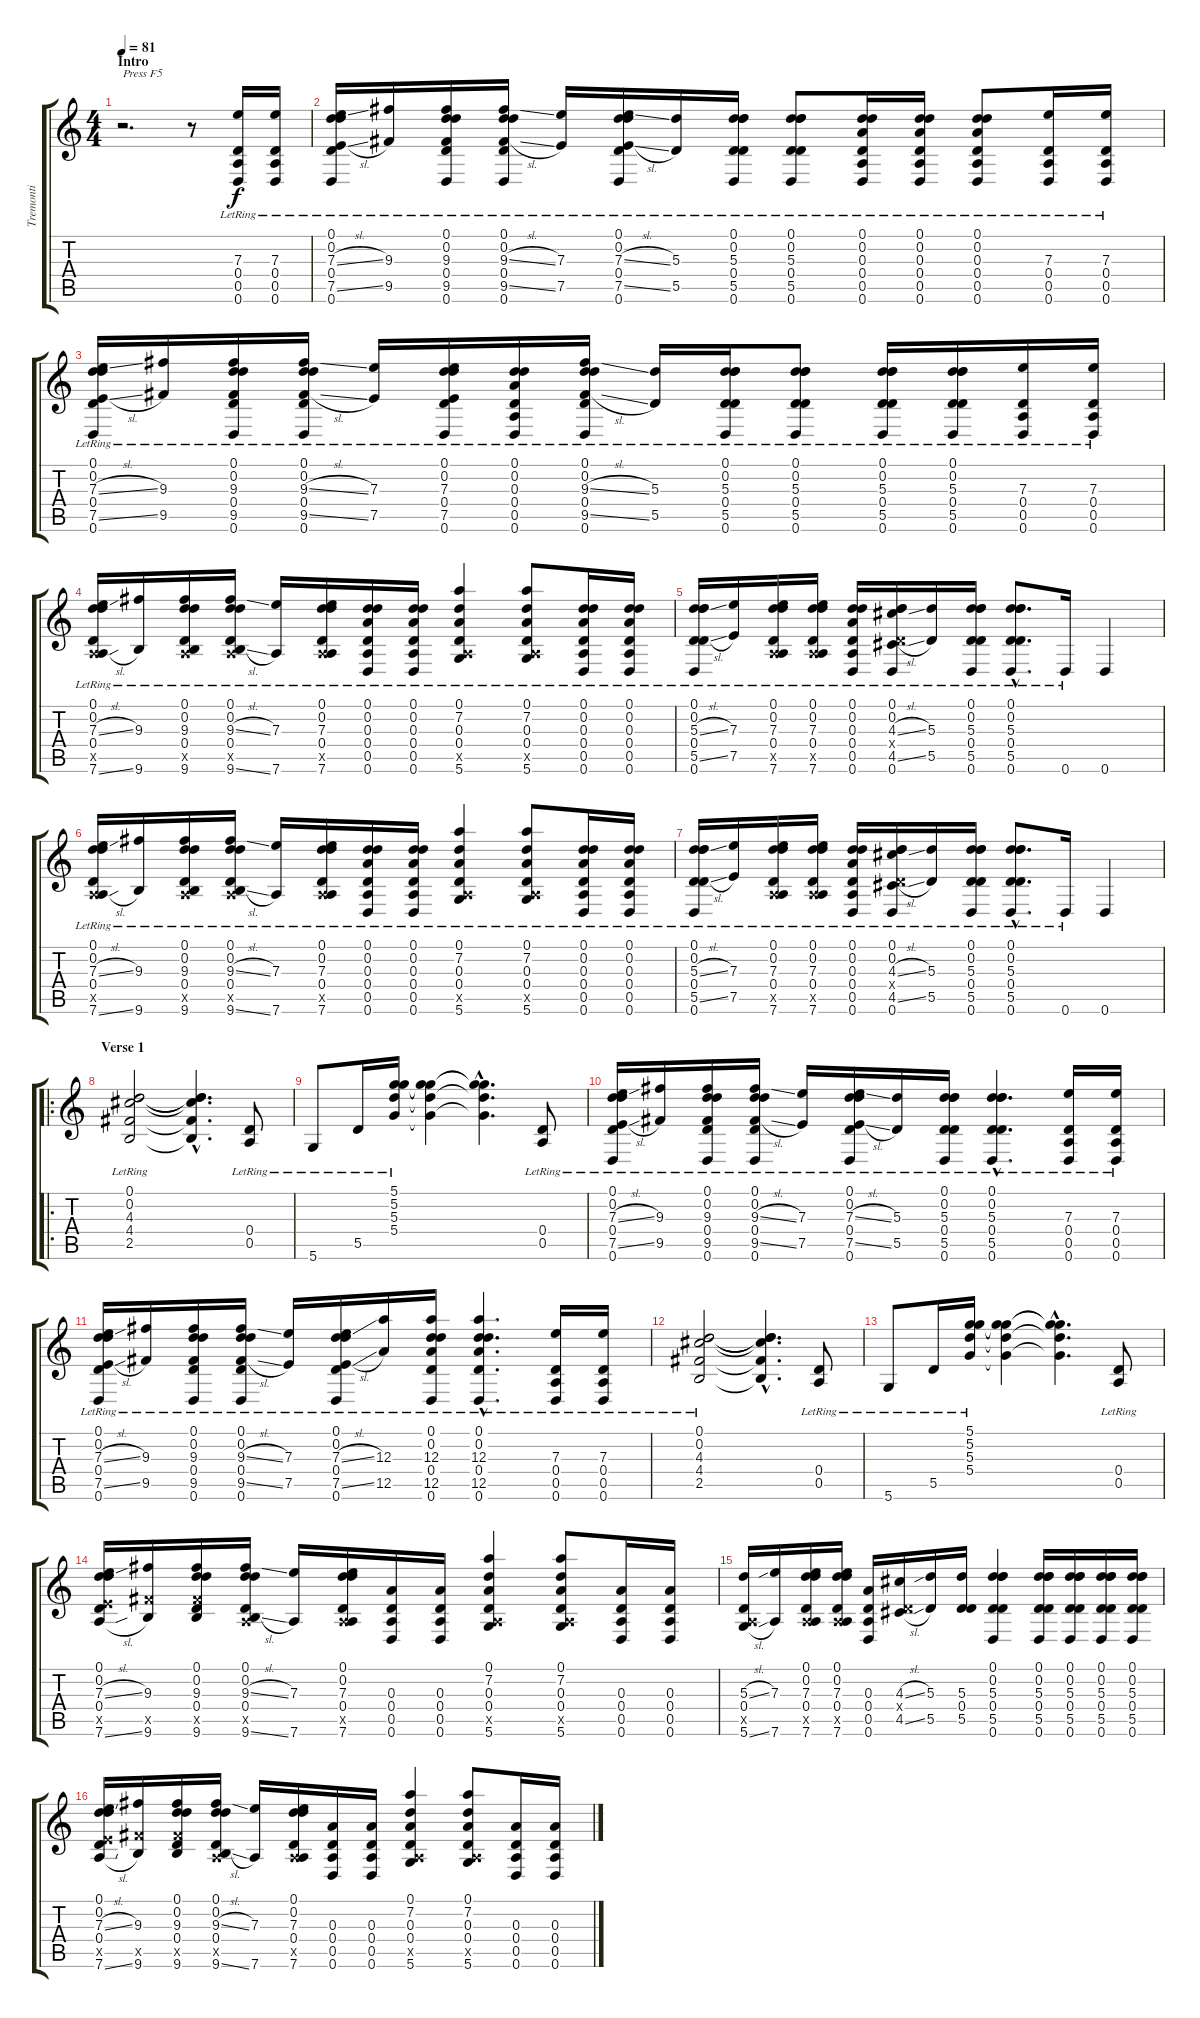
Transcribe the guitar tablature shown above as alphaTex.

\track ("Tremonti" "Tremonti") {instrument distortionguitar}
\staff {score tabs}
\tuning (D4 D4 A3 D3 A2 D2) {hide}
\ts (4 4)
\section ("" "Intro")
\tempo 81
\clef g2
\ks c
r.2{d txt "Press F5" dy f instrument distortionguitar} r.8 (7.3{lr} 0.4{lr} 0.5{lr} 0.6{lr}).16 (7.3{lr} 0.4{lr} 0.5{lr} 0.6{lr}).16 |
(0.1{lr} 0.2{lr} 7.3{sl} 0.4{lr} 7.5{sl} 0.6{lr}).16 (9.3{lr} 9.5{lr}).16 (0.1{lr} 0.2{lr} 9.3{lr} 0.4{lr} 9.5{lr} 0.6{lr}).16 (0.1{lr} 0.2{lr} 9.3{sl} 0.4{lr} 9.5{sl} 0.6{lr}).16 (7.3{lr} 7.5{lr}).16 (0.1{lr} 0.2{lr} 7.3{sl} 0.4{lr} 7.5{sl} 0.6{lr}).16 (5.3{lr} 5.5{lr}).16 (0.1{lr} 0.2{lr} 5.3{lr} 0.4{lr} 5.5{lr} 0.6{lr}).16 (0.1{lr} 0.2{lr} 5.3{lr} 0.4{lr} 5.5{lr} 0.6{lr}).8 (0.1{lr} 0.2{lr} 0.3{lr} 0.4{lr} 0.5{lr} 0.6{lr}).16 (0.1{lr} 0.2{lr} 0.3{lr} 0.4{lr} 0.5{lr} 0.6{lr}).16 (0.1{lr} 0.2{lr} 0.3{lr} 0.4{lr} 0.5{lr} 0.6{lr}).8 (7.3{lr} 0.4{lr} 0.5{lr} 0.6{lr}).16 (7.3{lr} 0.4{lr} 0.5{lr} 0.6{lr}).16 |
(0.1{lr} 0.2{lr} 7.3{sl} 0.4{lr} 7.5{sl} 0.6{lr}).16 (9.3{lr} 9.5{lr}).16 (0.1{lr} 0.2{lr} 9.3{lr} 0.4{lr} 9.5{lr} 0.6{lr}).16 (0.1{lr} 0.2{lr} 9.3{sl} 0.4{lr} 9.5{sl} 0.6{lr}).16 (7.3{lr} 7.5{lr}).16 (0.1{lr} 0.2{lr} 7.3{lr} 0.4{lr} 7.5{lr} 0.6{lr}).16 (0.1{lr} 0.2{lr} 0.3{lr} 0.4{lr} 0.5{lr} 0.6{lr}).16 (0.1{lr} 0.2{lr} 9.3{sl} 0.4{lr} 9.5{sl} 0.6{lr}).16 (5.3{lr} 5.5{lr}).16 (0.1{lr} 0.2{lr} 5.3{lr} 0.4{lr} 5.5{lr} 0.6{lr}).16 (0.1{lr} 0.2{lr} 5.3{lr} 0.4{lr} 5.5{lr} 0.6{lr}).8 (0.1{lr} 0.2{lr} 5.3{lr} 0.4{lr} 5.5{lr} 0.6{lr}).16 (0.1{lr} 0.2{lr} 5.3{lr} 0.4{lr} 5.5{lr} 0.6{lr}).16 (7.3{lr} 0.4{lr} 0.5{lr} 0.6{lr}).16 (7.3{lr} 0.4{lr} 0.5{lr} 0.6{lr}).16 |
(0.1{lr} 0.2{lr} 7.3{sl} 0.4{lr} 0.5{x} 7.6{sl}).16 (9.3{lr} 9.6{lr}).16 (0.1{lr} 0.2{lr} 9.3{lr} 0.4{lr} 0.5{x} 9.6{lr}).16 (0.1{lr} 0.2{lr} 9.3{sl} 0.4{lr} 0.5{x} 9.6{sl}).16 (7.3{lr} 7.6{lr}).16 (0.1{lr} 0.2{lr} 7.3{lr} 0.4{lr} 0.5{x} 7.6{lr}).16 (0.1{lr} 0.2{lr} 0.3{lr} 0.4{lr} 0.5{lr} 0.6{lr}).16 (0.1{lr} 0.2{lr} 0.3{lr} 0.4{lr} 0.5{lr} 0.6{lr}).16 (0.1{lr} 7.2{lr} 0.3{lr} 0.4{lr} 0.5{x} 5.6{lr}).4 (0.1{lr} 7.2{lr} 0.3{lr} 0.4{lr} 0.5{x} 5.6{lr}).8 (0.1{lr} 0.2{lr} 0.3{lr} 0.4{lr} 0.5{lr} 0.6{lr}).16 (0.1{lr} 0.2{lr} 0.3{lr} 0.4{lr} 0.5{lr} 0.6{lr}).16 |
(0.1{lr} 0.2{lr} 5.3{sl} 0.4{lr} 5.5{sl} 0.6{lr}).16 (7.3{lr} 7.5{lr}).16 (0.1{lr} 0.2{lr} 7.3{lr} 0.4{lr} 0.5{x} 7.6{lr}).16 (0.1{lr} 0.2{lr} 7.3{lr} 0.4{lr} 0.5{x} 7.6{lr}).16 (0.1{lr} 0.2{lr} 0.3{lr} 0.4{lr} 0.5{lr} 0.6{lr}).16 (0.1{lr} 0.2{lr} 4.3{sl} 0.4{x} 4.5{sl} 0.6{lr}).16 (5.3{lr} 5.5{lr}).16 (0.1{lr} 0.2{lr} 5.3{lr} 0.4{lr} 5.5{lr} 0.6{lr}).16 (0.1{hac lr} 0.2{hac lr} 5.3{hac lr} 0.4{hac lr} 5.5{hac lr} 0.6{hac lr}).8{d} 0.6{lr}.16 0.6.4 |
(0.1{lr} 0.2{lr} 7.3{sl} 0.4{lr} 0.5{x} 7.6{sl}).16 (9.3{lr} 9.6{lr}).16 (0.1{lr} 0.2{lr} 9.3{lr} 0.4{lr} 0.5{x} 9.6{lr}).16 (0.1{lr} 0.2{lr} 9.3{sl} 0.4{lr} 0.5{x} 9.6{sl}).16 (7.3{lr} 7.6{lr}).16 (0.1{lr} 0.2{lr} 7.3{lr} 0.4{lr} 0.5{x} 7.6{lr}).16 (0.1{lr} 0.2{lr} 0.3{lr} 0.4{lr} 0.5{lr} 0.6{lr}).16 (0.1{lr} 0.2{lr} 0.3{lr} 0.4{lr} 0.5{lr} 0.6{lr}).16 (0.1{lr} 7.2{lr} 0.3{lr} 0.4{lr} 0.5{x} 5.6{lr}).4 (0.1{lr} 7.2{lr} 0.3{lr} 0.4{lr} 0.5{x} 5.6{lr}).8 (0.1{lr} 0.2{lr} 0.3{lr} 0.4{lr} 0.5{lr} 0.6{lr}).16 (0.1{lr} 0.2{lr} 0.3{lr} 0.4{lr} 0.5{lr} 0.6{lr}).16 |
(0.1{lr} 0.2{lr} 5.3{sl} 0.4{lr} 5.5{sl} 0.6{lr}).16 (7.3{lr} 7.5{lr}).16 (0.1{lr} 0.2{lr} 7.3{lr} 0.4{lr} 0.5{x} 7.6{lr}).16 (0.1{lr} 0.2{lr} 7.3{lr} 0.4{lr} 0.5{x} 7.6{lr}).16 (0.1{lr} 0.2{lr} 0.3{lr} 0.4{lr} 0.5{lr} 0.6{lr}).16 (0.1{lr} 0.2{lr} 4.3{sl} 0.4{x} 4.5{sl} 0.6{lr}).16 (5.3{lr} 5.5{lr}).16 (0.1{lr} 0.2{lr} 5.3{lr} 0.4{lr} 5.5{lr} 0.6{lr}).16 (0.1{hac lr} 0.2{hac lr} 5.3{hac lr} 0.4{hac lr} 5.5{hac lr} 0.6{hac lr}).8{d} 0.6{lr}.16 0.6.4 |
\ro
\section ("" "Verse 1")
(0.1{lr} 0.2{lr} 4.3{lr} 4.4{lr} 2.5{lr}).2{instrument electricguitarclean} (0.1{hac t} 0.2{hac t} 4.3{hac t} 4.4{hac t} 2.5{hac t}).4{d} (0.4{lr} 0.5{lr}).8 |
5.6{lr}.8 5.5{lr}.16 (5.1{lr} 5.2{lr} 5.3{lr} 5.4{lr}).16 (5.1{t} 5.2{t} 5.3{t} 5.4{t}).4 (5.1{hac t} 5.2{hac t} 5.3{hac t} 5.4{hac t}).4{d} (0.4{lr} 0.5{lr}).8 |
(0.1{lr} 0.2{lr} 7.3{sl} 0.4{lr} 7.5{sl} 0.6{lr}).16 (9.3{lr} 9.5{lr}).16 (0.1{lr} 0.2{lr} 9.3{lr} 0.4{lr} 9.5{lr} 0.6{lr}).16 (0.1{lr} 0.2{lr} 9.3{sl} 0.4{lr} 9.5{sl} 0.6{lr}).16 (7.3{lr} 7.5{lr}).16 (0.1{lr} 0.2{lr} 7.3{sl} 0.4{lr} 7.5{sl} 0.6{lr}).16 (5.3{lr} 5.5{lr}).16 (0.1{lr} 0.2{lr} 5.3{lr} 0.4{lr} 5.5{lr} 0.6{lr}).16 (0.1{hac lr} 0.2{hac lr} 5.3{hac lr} 0.4{hac lr} 5.5{hac lr} 0.6{hac lr}).4{d} (7.3{lr} 0.4{lr} 0.5{lr} 0.6{lr}).16 (7.3{lr} 0.4{lr} 0.5{lr} 0.6{lr}).16 |
(0.1{lr} 0.2{lr} 7.3{sl} 0.4{lr} 7.5{sl} 0.6{lr}).16 (9.3{lr} 9.5{lr}).16 (0.1{lr} 0.2{lr} 9.3{lr} 0.4{lr} 9.5{lr} 0.6{lr}).16 (0.1{lr} 0.2{lr} 9.3{sl} 0.4{lr} 9.5{sl} 0.6{lr}).16 (7.3{lr} 7.5{lr}).16 (0.1{lr} 0.2{lr} 7.3{sl} 0.4{lr} 7.5{sl} 0.6{lr}).16 (12.3{lr} 12.5{lr}).16 (0.1{lr} 0.2{lr} 12.3{lr} 0.4{lr} 12.5{lr} 0.6{lr}).16 (0.1{hac lr} 0.2{hac lr} 12.3{hac lr} 0.4{hac lr} 12.5{hac lr} 0.6{hac lr}).4{d} (7.3{lr} 0.4{lr} 0.5{lr} 0.6{lr}).16 (7.3{lr} 0.4{lr} 0.5{lr} 0.6{lr}).16 |
(0.1{lr} 0.2{lr} 4.3{lr} 4.4{lr} 2.5{lr}).2{instrument electricguitarclean} (0.1{hac t} 0.2{hac t} 4.3{hac t} 4.4{hac t} 2.5{hac t}).4{d} (0.4{lr} 0.5{lr}).8 |
5.6{lr}.8 5.5{lr}.16 (5.1{lr} 5.2{lr} 5.3{lr} 5.4{lr}).16 (5.1{t} 5.2{t} 5.3{t} 5.4{t}).4 (5.1{hac t} 5.2{hac t} 5.3{hac t} 5.4{hac t}).4{d} (0.4{lr} 0.5{lr}).8 |
(0.1 0.2 7.3{sl} 0.4 7.5{x} 7.6{sl}).16 (9.3 9.5{x} 9.6).16 (0.1 0.2 9.3 0.4 9.5{x} 9.6).16 (0.1 0.2 9.3{sl} 0.4 0.5{x} 9.6{sl}).16 (7.3 7.6).16 (0.1 0.2 7.3 0.4 0.5{x} 7.6).16 (0.3 0.4 0.5 0.6).16 (0.3 0.4 0.5 0.6).16 (0.1 7.2 0.3 0.4 0.5{x} 5.6).4 (0.1 7.2 0.3 0.4 0.5{x} 5.6).8 (0.3 0.4 0.5 0.6).16 (0.3 0.4 0.5 0.6).16 |
(5.3{sl} 0.4 0.5{x} 5.6{sl}).16 (7.3 7.6).16 (0.1 0.2 7.3 0.4 0.5{x} 7.6).16 (0.1 0.2 7.3 0.4 0.5{x} 7.6).16 (0.3 0.4 0.5 0.6).16 (4.3{sl} 0.4{x} 4.5{sl}).16 (5.3 5.5).16 (5.3 0.4 5.5).16 (0.1 0.2 5.3 0.4 5.5 0.6).4 (0.1 0.2 5.3 0.4 5.5 0.6).16 (0.1 0.2 5.3 0.4 5.5 0.6).16 (0.1 0.2 5.3 0.4 5.5 0.6).16 (0.1 0.2 5.3 0.4 5.5 0.6).16 |
(0.1 0.2 7.3{sl} 0.4 7.5{x} 7.6{sl}).16 (9.3 9.5{x} 9.6).16 (0.1 0.2 9.3 0.4 9.5{x} 9.6).16 (0.1 0.2 9.3{sl} 0.4 0.5{x} 9.6{sl}).16 (7.3 7.6).16 (0.1 0.2 7.3 0.4 0.5{x} 7.6).16 (0.3 0.4 0.5 0.6).16 (0.3 0.4 0.5 0.6).16 (0.1 7.2 0.3 0.4 0.5{x} 5.6).4 (0.1 7.2 0.3 0.4 0.5{x} 5.6).8 (0.3 0.4 0.5 0.6).16 (0.3 0.4 0.5 0.6).16
